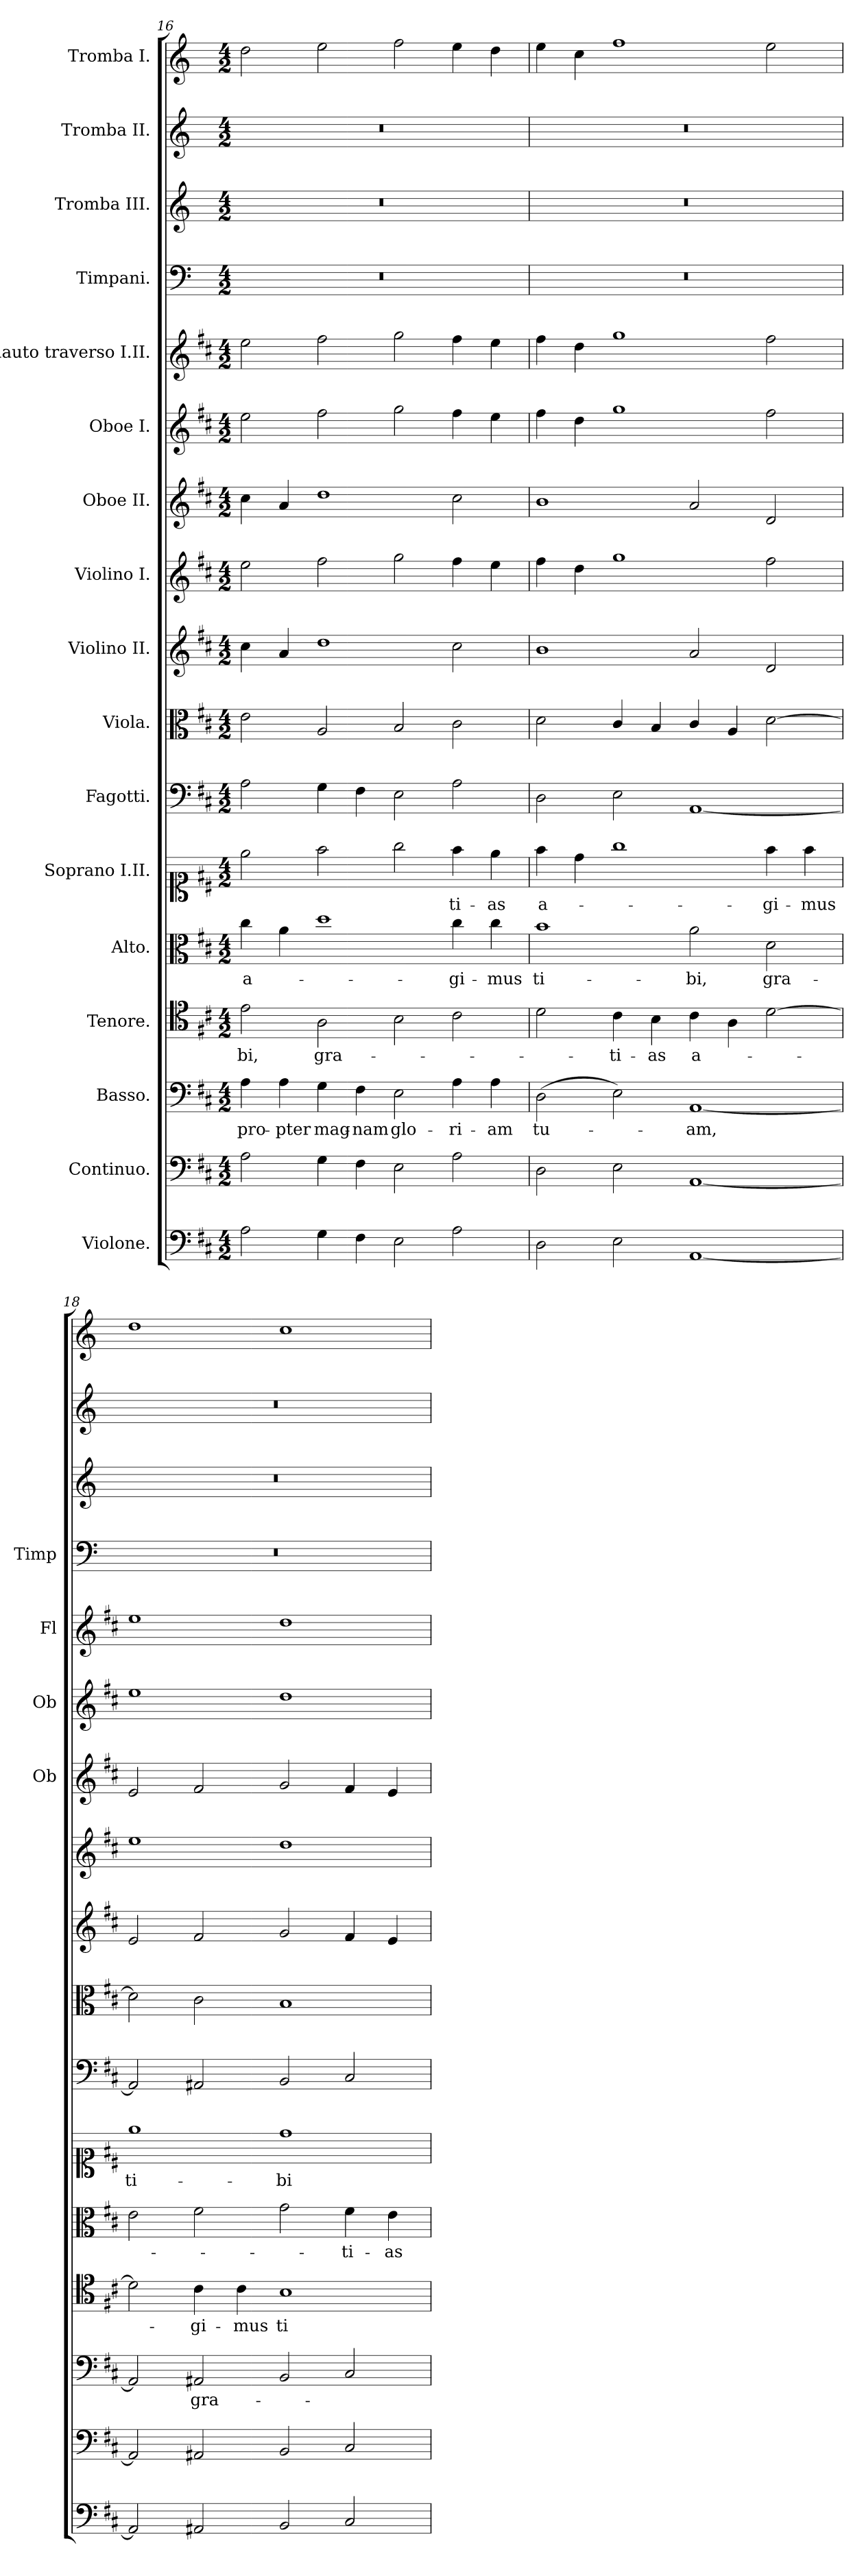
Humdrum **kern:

**kern	**kern	**kern	**text	**kern	**text	**kern	**text	**kern	**text	**kern	**kern	**kern	**kern	**kern	**kern	**kern	**kern	**kern	**kern	**kern
*part17	*part16	*part15	*part15	*part14	*part14	*part13	*part13	*part12	*part12	*part11	*part10	*part9	*part8	*part7	*part6	*part5	*part4	*part3	*part2	*part1
*staff17	*staff16	*staff15	*staff15	*staff14	*staff14	*staff13	*staff13	*staff12	*staff12	*staff11	*staff10	*staff9	*staff8	*staff7	*staff6	*staff5	*staff4	*staff3	*staff2	*staff1
*I"Violone.	*I"Continuo.	*I"Basso.	*	*I"Tenore.	*	*I"Alto.	*	*I"Soprano I.II.	*	*I"Fagotti.	*I"Viola.	*I"Violino II.	*I"Violino I.	*I"Oboe II.	*I"Oboe I.	*I"Flauto traverso I.II.	*I"Timpani.	*I"Tromba III.	*I"Tromba II.	*I"Tromba I.
*	*	*	*	*	*	*	*	*	*	*	*	*	*	*I'Ob	*I'Ob	*I'Fl	*I'Timp	*	*	*
*clefF4	*clefF4	*clefF4	*	*clefC4	*	*clefC3	*	*clefC1	*	*clefF4	*clefC3	*clefG2	*clefG2	*clefG2	*clefG2	*clefG2	*clefF4	*clefG2	*clefG2	*clefG2
*ITrd7c12	*	*	*	*	*	*	*	*	*	*	*	*	*	*	*	*	*ITrd-1c-2	*ITrd-1c-2	*ITrd-1c-2	*ITrd-1c-2
*k[f#c#]	*k[f#c#]	*k[f#c#]	*	*k[f#c#]	*	*k[f#c#]	*	*k[f#c#]	*	*k[f#c#]	*k[f#c#]	*k[f#c#]	*k[f#c#]	*k[f#c#]	*k[f#c#]	*k[f#c#]	*k[f#c#]	*k[f#c#]	*k[f#c#]	*k[f#c#]
*M4/2	*M4/2	*M4/2	*	*M4/2	*	*M4/2	*	*M4/2	*	*M4/2	*M4/2	*M4/2	*M4/2	*M4/2	*M4/2	*M4/2	*M4/2	*M4/2	*M4/2	*M4/2
=16	=16	=16	=16	=16	=16	=16	=16	=16	=16	=16	=16	=16	=16	=16	=16	=16	=16	=16	=16	=16
!	!	!	!LO:LY:b	!	!LO:LY:b	!	!LO:LY:b	!	!	!	!	!	!	!	!	!	!	!	!	!
2AA\	2A\	4A\	pro-	2e\	-bi,	4cc#\	a-	2ee\	.	2A\	2e\	4cc#\	2ee\	4cc#\	2ee\	2ee\	0r	0r	0r	2ee\
!	!	!	!LO:LY:b	!	!	!	!	!	!	!	!	!	!	!	!	!	!	!	!	!
.	.	4A\	-pter	.	.	4a\	.	.	.	.	.	4a/	.	4a/	.	.	.	.	.	.
!	!	!	!LO:LY:b	!	!LO:LY:b	!	!	!	!	!	!	!	!	!	!	!	!	!	!	!
4GG\	4G\	4G\	mag-	2A\	gra-	1dd	.	2ff#\	.	4G\	2A/	1dd	2ff#\	1dd	2ff#\	2ff#\	.	.	.	2ff#\
!	!	!	!LO:LY:b	!	!	!	!	!	!	!	!	!	!	!	!	!	!	!	!	!
4FF#\	4F#\	4F#\	-nam	.	.	.	.	.	.	4F#\	.	.	.	.	.	.	.	.	.	.
!	!	!	!LO:LY:b	!	!	!	!	!	!	!	!	!	!	!	!	!	!	!	!	!
2EE\	2E\	2E\	glo-	2B\	.	.	.	2gg\	.	2E\	2B/	.	2gg\	.	2gg\	2gg\	.	.	.	2gg\
!	!	!	!LO:LY:b	!	!	!	!LO:LY:b	!	!LO:LY:b	!	!	!	!	!	!	!	!	!	!	!
2AA\	2A\	4A\	-ri-	2c#\	.	4cc#\	-gi-	4ff#\	-ti-	2A\	2c#\	2cc#\	4ff#\	2cc#\	4ff#\	4ff#\	.	.	.	4ff#\
!	!	!	!LO:LY:b	!	!	!	!LO:LY:b	!	!LO:LY:b	!	!	!	!	!	!	!	!	!	!	!
.	.	4A\	-am	.	.	4cc#\	-mus	4ee\	-as	.	.	.	4ee\	.	4ee\	4ee\	.	.	.	4ee\
=17	=17	=17	=17	=17	=17	=17	=17	=17	=17	=17	=17	=17	=17	=17	=17	=17	=17	=17	=17	=17
!	!	!	!LO:LY:b	!	!	!	!LO:LY:b	!	!LO:LY:b	!	!	!	!	!	!	!	!	!	!	!
2DD\	2D\	(2D\	tu-	2d\	.	1b	ti-	4ff#\	a-	2D\	2d\	1b	4ff#\	1b	4ff#\	4ff#\	0r	0r	0r	4ff#\
.	.	.	.	.	.	.	.	4dd\	.	.	.	.	4dd\	.	4dd\	4dd\	.	.	.	4dd\
!	!	!	!	!	!LO:LY:b	!	!	!	!	!	!	!	!	!	!	!	!	!	!	!
2EE\	2E\	2E\)	.	4c#\	-ti-	.	.	1gg	.	2E\	4c#/	.	1gg	.	1gg	1gg	.	.	.	1gg
!	!	!	!	!	!LO:LY:b	!	!	!	!	!	!	!	!	!	!	!	!	!	!	!
.	.	.	.	4B\	-as	.	.	.	.	.	4B/	.	.	.	.	.	.	.	.	.
!	!	!	!LO:LY:b	!	!LO:LY:b	!	!LO:LY:b	!	!	!	!	!	!	!	!	!	!	!	!	!
[1AAA	[1AA	[1AA	-am,	4c#\	a-	2a\	-bi,	.	.	[1AA	4c#/	2a/	.	2a/	.	.	.	.	.	.
.	.	.	.	4A\	.	.	.	.	.	.	4A/	.	.	.	.	.	.	.	.	.
!	!	!	!	!	!	!	!LO:LY:b	!	!LO:LY:b	!	!	!	!	!	!	!	!	!	!	!
.	.	.	.	[2d\	.	2d\	gra-	4ff#\	-gi-	.	[2d\	2d/	2ff#\	2d/	2ff#\	2ff#\	.	.	.	2ff#\
!	!	!	!	!	!	!	!	!	!LO:LY:b	!	!	!	!	!	!	!	!	!	!	!
.	.	.	.	.	.	.	.	4ff#\	-mus	.	.	.	.	.	.	.	.	.	.	.
=18	=18	=18	=18	=18	=18	=18	=18	=18	=18	=18	=18	=18	=18	=18	=18	=18	=18	=18	=18	=18
!	!	!	!	!	!	!	!	!	!LO:LY:b	!	!	!	!	!	!	!	!	!	!	!
2AAA/]	2AA/]	2AA/]	.	2d\]	.	2e\	.	1ee	ti-	2AA/]	2d\]	2e/	1ee	2e/	1ee	1ee	0r	0r	0r	1ee
!	!	!	!LO:LY:b	!	!LO:LY:b	!	!	!	!	!	!	!	!	!	!	!	!	!	!	!
2AAA#X/	2AA#X/	2AA#X/	gra-	4c#\	-gi-	2f#\	.	.	.	2AA#X/	2c#\	2f#/	.	2f#/	.	.	.	.	.	.
!	!	!	!	!	!LO:LY:b	!	!	!	!	!	!	!	!	!	!	!	!	!	!	!
.	.	.	.	4c#\	-mus	.	.	.	.	.	.	.	.	.	.	.	.	.	.	.
!	!	!	!	!	!LO:LY:b	!	!	!	!LO:LY:b	!	!	!	!	!	!	!	!	!	!	!
2BBB/	2BB/	2BB/	.	1B	ti-	2g\	.	1dd	-bi	2BB/	1B	2g/	1dd	2g/	1dd	1dd	.	.	.	1dd
!	!	!	!	!	!	!	!LO:LY:b	!	!	!	!	!	!	!	!	!	!	!	!	!
2CC#/	2C#/	2C#/	.	.	.	4f#\	-ti-	.	.	2C#/	.	4f#/	.	4f#/	.	.	.	.	.	.
!	!	!	!	!	!	!	!LO:LY:b	!	!	!	!	!	!	!	!	!	!	!	!	!
.	.	.	.	.	.	4e\	-as	.	.	.	.	4e/	.	4e/	.	.	.	.	.	.
=	=	=	=	=	=	=	=	=	=	=	=	=	=	=	=	=	=	=	=	=
*-	*-	*-	*-	*-	*-	*-	*-	*-	*-	*-	*-	*-	*-	*-	*-	*-	*-	*-	*-	*-
